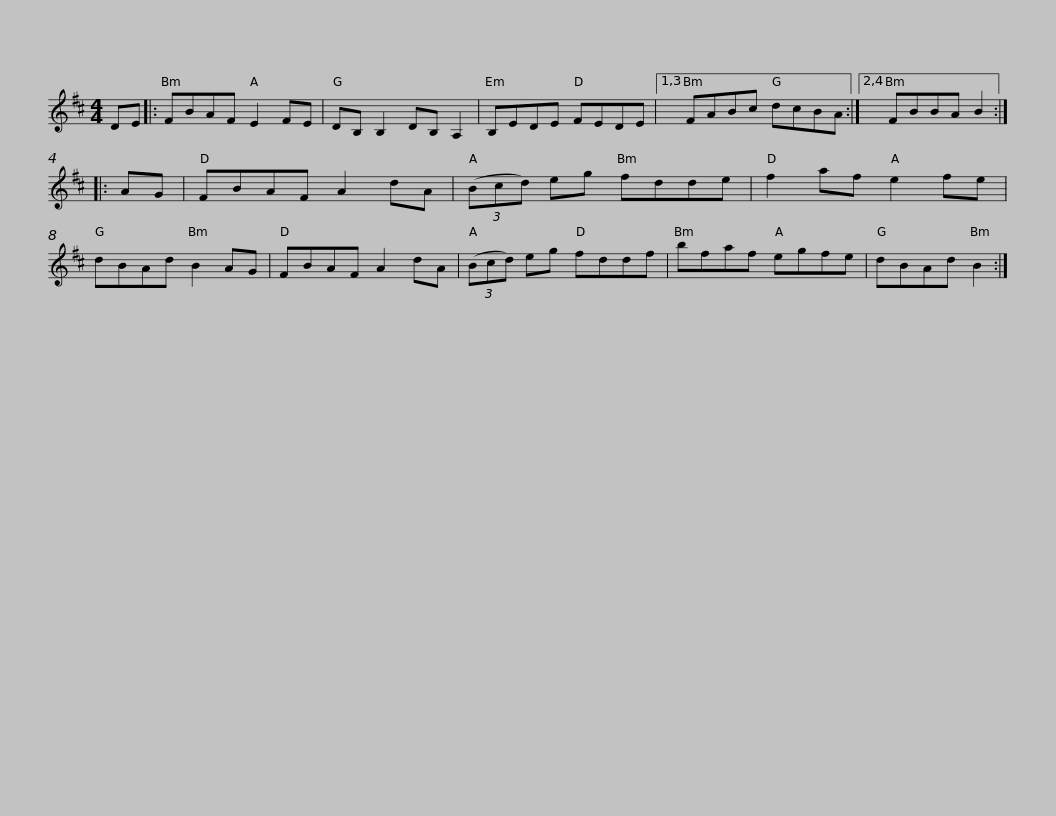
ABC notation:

X:1
L:1/8
M:4/4
I:linebreak $
K:Bmin
V:1 treble
V:1
 DE |: FBAF E2 FE | DB, B,2 DB, A,2 | B,EDE FEDE |1,3 FABc dcBA :|2,4 %5
 FBBA B2 :: AG |$ FBAF A2 dA | (3(Bcd) eg fdde | f2 af e2 fe | %10
 dBAd B2 AG | FBAF A2 dA | (3(Bcd) eg fddf |$ bfaf egfe | dBAd B2 :| %15
